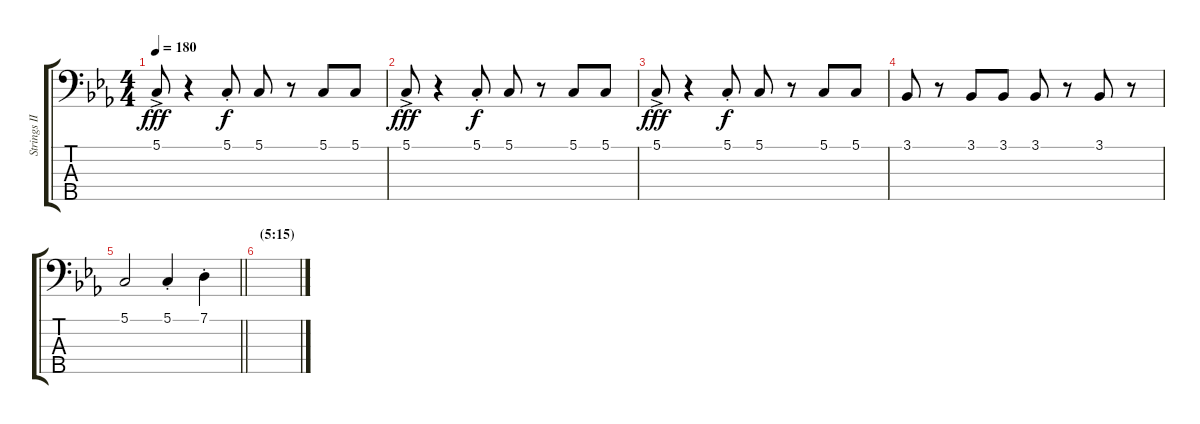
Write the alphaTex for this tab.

\track ("Strings III" "Strings II") {instrument stringensemble1}
\staff {score tabs}
\tuning (G2 D2 A1 E1 B0) {hide}
\ts (4 4)
\tempo 180
\clef f4
\ks eb
5.1{ac}.8{dy fff} r.4 5.1{st}.8{dy f} 5.1.8 r.8 5.1.8 5.1.8 |
5.1{ac}.8{dy fff} r.4 5.1{st}.8{dy f} 5.1.8 r.8 5.1.8 5.1.8 |
5.1{ac}.8{dy fff} r.4 5.1{st}.8{dy f} 5.1.8 r.8 5.1.8 5.1.8 |
3.1.8 r.8 3.1.8 3.1.8 3.1.8 r.8 3.1.8 r.8 |
\barLineRight lightlight
5.1.2 5.1{st}.4 7.1{st}.4 |
\section ("" "(5:15)")
